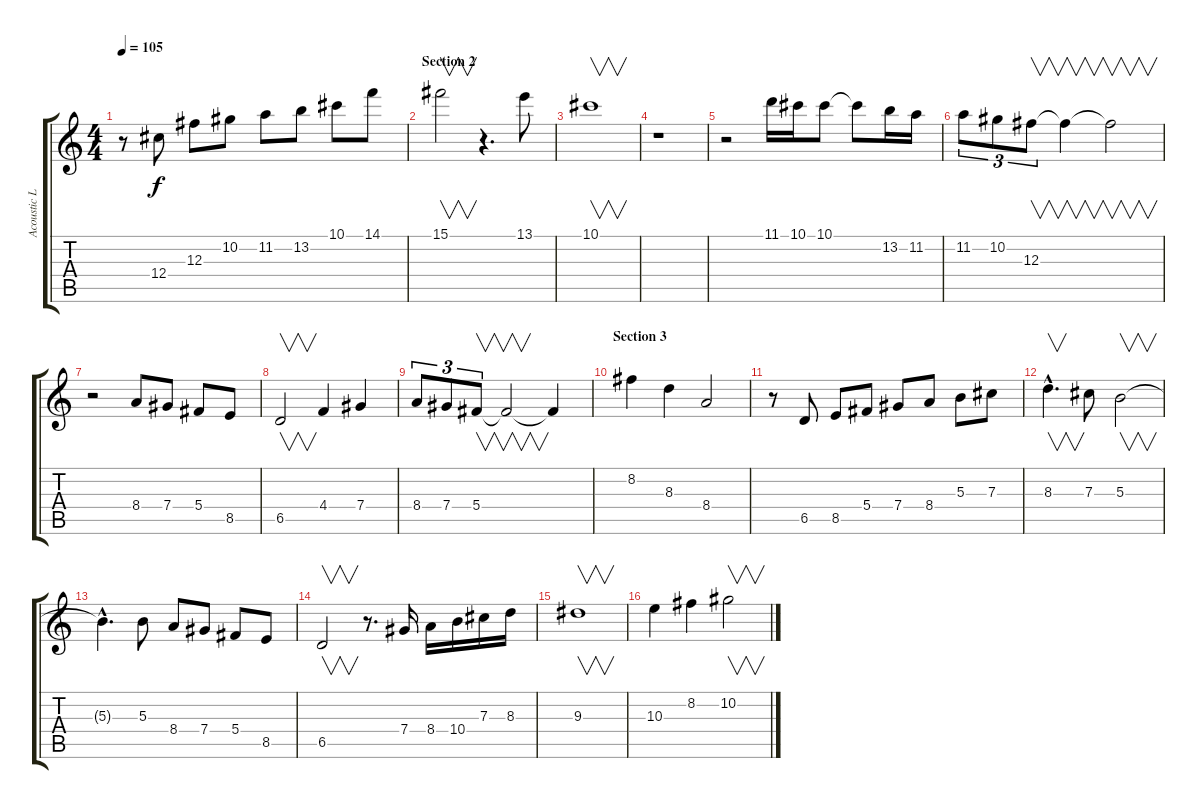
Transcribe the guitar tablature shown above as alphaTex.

\track ("Acoustic Lead" "Acoustic L") {instrument acousticguitarnylon}
\staff {score tabs}
\tuning (Eb4 Bb3 Gb3 Db3 Ab2 Eb2) {hide}
\ts (4 4)
\tempo 105
\clef g2
\ks c
r.8{dy f} 12.4.8 12.3.8 10.2.8 11.2.8 13.2.8 10.1.8 14.1.8 |
\section ("" "Section 2")
15.1.2{v} r.4{d} 13.1.8 |
10.1.1{v} |
r.1 |
r.2 11.1.16 10.1.16 10.1.8 10.1{t}.8 13.2.16 11.2.16 |
11.2.8{tu (3 2)} 10.2.8{tu (3 2)} 12.3.8{v tu (3 2)} 12.3{t}.4{v} 12.3{t}.2{v} |
r.2 8.4.8 7.4.8 5.4.8 8.5.8 |
6.5.2{v} 4.4.4 7.4.4 |
8.4.8{tu (3 2)} 7.4.8{tu (3 2)} 5.4.8{v tu (3 2)} 5.4{t}.2{v} 5.4{t}.4 |
\section ("" "Section 3")
8.2.4 8.3.4 8.4.2 |
r.8 6.5.8 8.5.8 5.4.8 7.4.8 8.4.8 5.3.8 7.3.8 |
8.3{hac}.4{v d} 7.3.8 5.3.2{v} |
5.3{hac t}.4{d} 5.3.8 8.4.8 7.4.8 5.4.8 8.5.8 |
6.5.2{v} r.8{d} 7.4.16 8.4.16 10.4.16 7.3.16 8.3.16 |
9.3.1{v} |
10.3.4 8.2.4 10.2.2{v}
